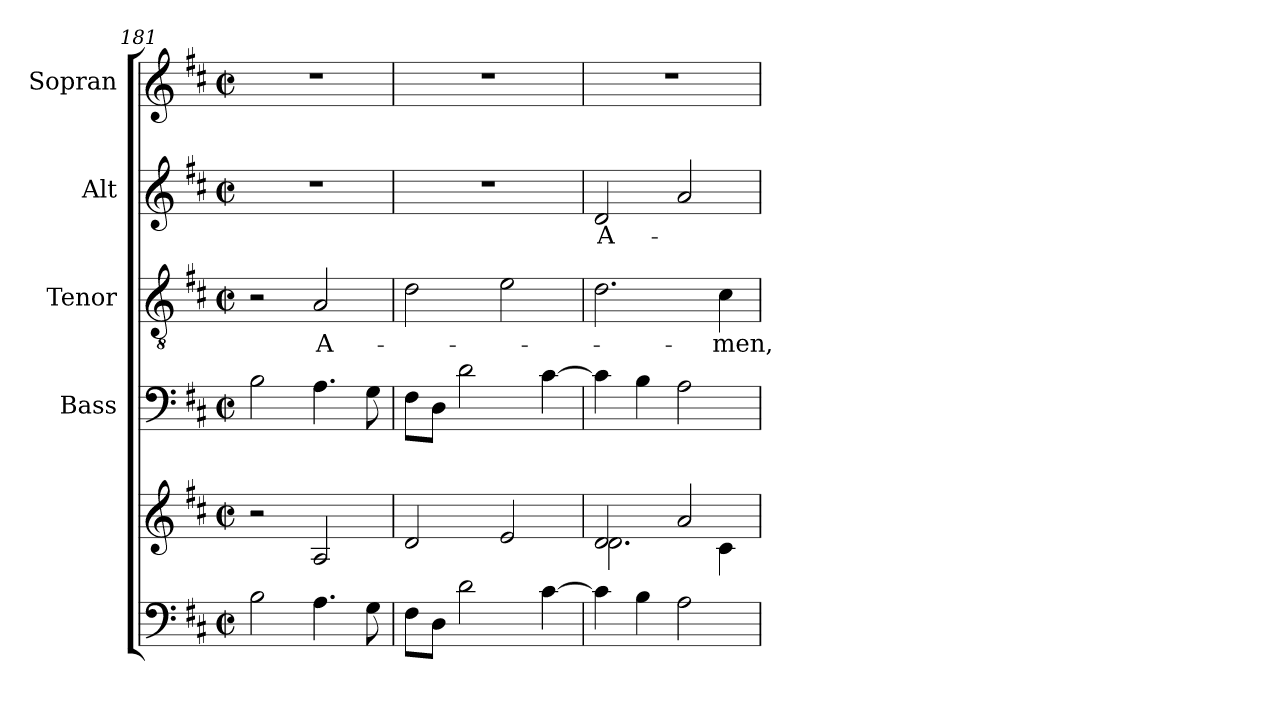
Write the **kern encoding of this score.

**kern	**kern	**kern	**kern	**text	**kern	**text	**kern
*part5	*part5	*part4	*part3	*part3	*part2	*part2	*part1
*staff6	*staff5	*staff4	*staff3	*staff3	*staff2	*staff2	*staff1
*	*	*I"Bass	*I"Tenor	*	*I"Alt	*	*I"Sopran
*	*	*I'B.	*I'T.	*	*I'A.	*	*I'S.
*clefF4	*clefG2	*clefF4	*clefGv2	*	*clefG2	*	*clefG2
*k[f#c#]	*k[f#c#]	*k[f#c#]	*k[f#c#]	*	*k[f#c#]	*	*k[f#c#]
*D:	*D:	*D:	*D:	*	*D:	*	*D:
*M2/2	*M2/2	*M2/2	*M2/2	*	*M2/2	*	*M2/2
*met(c|)	*met(c|)	*met(c|)	*met(c|)	*	*met(c|)	*	*met(c|)
=181	=181	=181	=181	=181	=181	=181	=181
2B\	2r	2B\	2r	.	1r	.	1r
!	!	!	!	!LO:LY:b	!	!	!
4.A\	2A/	4.A\	2A/	A-	.	.	.
8G\	.	8G\	.	.	.	.	.
=182	=182	=182	=182	=182	=182	=182	=182
8F#\L	2d/	8F#\L	2d\	.	1r	.	1r
8D\J	.	8D\J	.	.	.	.	.
2d\	.	2d\	.	.	.	.	.
.	2e/	.	2e\	.	.	.	.
[4c#\	.	[4c#\	.	.	.	.	.
=183	=183	=183	=183	=183	=183	=183	=183
*	*^	*	*	*	*	*	*
!	!	!	!	!	!	!	!LO:LY:b	!
4c#\]	2d/	2.d\	4c#\]	2.d\	.	2d/	A-	1r
4B\	.	.	4B\	.	.	.	.	.
2A\	2a/	.	2A\	.	.	2a/	.	.
!	!	!	!	!	!LO:LY:b	!	!	!
.	.	4c#\	.	4c#\	-men,	.	.	.
*	*v	*v	*	*	*	*	*	*
=	=	=	=	=	=	=	=
*-	*-	*-	*-	*-	*-	*-	*-
